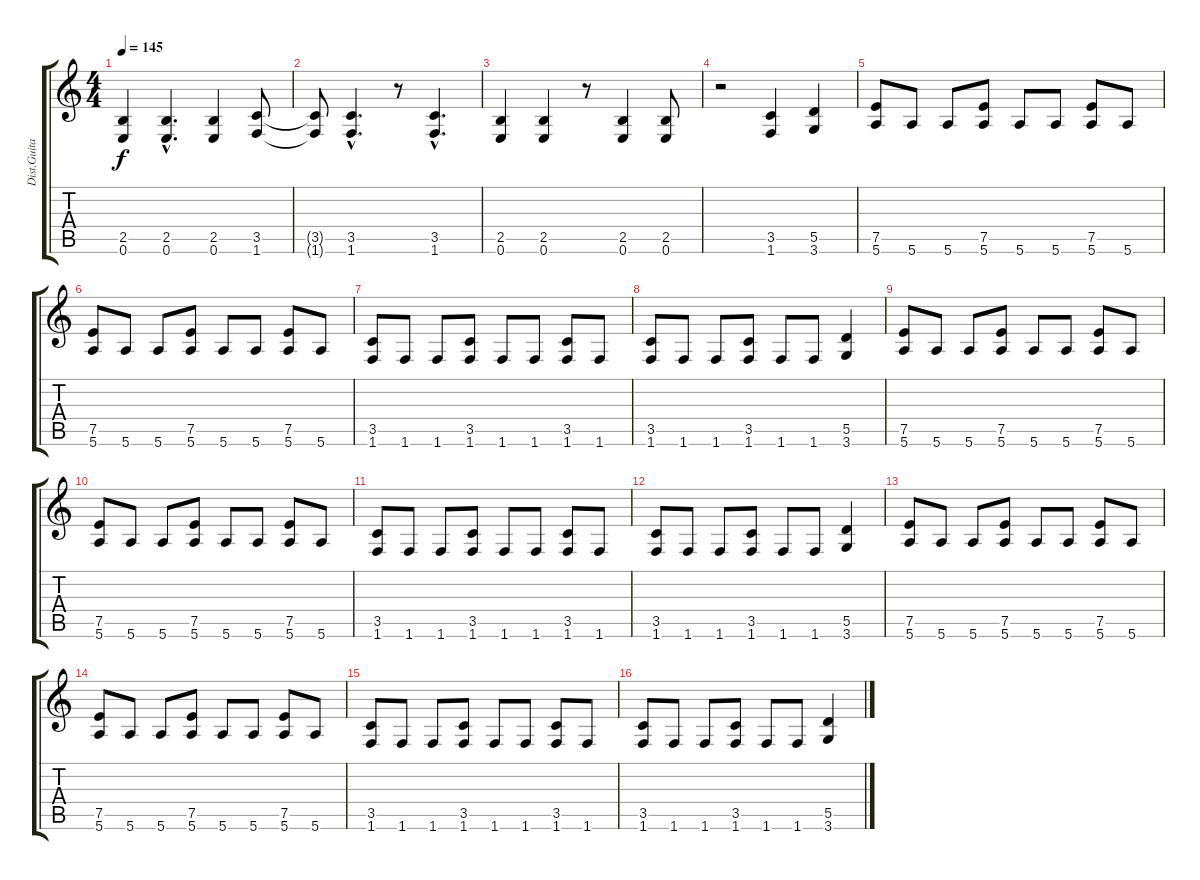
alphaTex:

\track ("Dist.Guitar" "Dist.Guita") {instrument distortionguitar}
\staff {score tabs}
\tuning (E4 B3 G3 D3 A2 E2) {hide}
\ts (4 4)
\tempo 145
\clef g2
\ks c
(2.5 0.6).4{dy f} (2.5{hac} 0.6{hac}).4{d} (2.5 0.6).4 (3.5 1.6).8 |
(3.5{t} 1.6{t}).8 (3.5{hac} 1.6{hac}).4{d} r.8 (3.5{hac} 1.6{hac}).4{d} |
(2.5 0.6).4 (2.5 0.6).4 r.8 (2.5 0.6).4 (2.5 0.6).8 |
r.2 (3.5 1.6).4 (5.5 3.6).4 |
(7.5 5.6).8 5.6.8 5.6.8 (7.5 5.6).8 5.6.8 5.6.8 (7.5 5.6).8 5.6.8 |
(7.5 5.6).8 5.6.8 5.6.8 (7.5 5.6).8 5.6.8 5.6.8 (7.5 5.6).8 5.6.8 |
(3.5 1.6).8 1.6.8 1.6.8 (3.5 1.6).8 1.6.8 1.6.8 (3.5 1.6).8 1.6.8 |
(3.5 1.6).8 1.6.8 1.6.8 (3.5 1.6).8 1.6.8 1.6.8 (5.5 3.6).4 |
(7.5 5.6).8 5.6.8 5.6.8 (7.5 5.6).8 5.6.8 5.6.8 (7.5 5.6).8 5.6.8 |
(7.5 5.6).8 5.6.8 5.6.8 (7.5 5.6).8 5.6.8 5.6.8 (7.5 5.6).8 5.6.8 |
(3.5 1.6).8 1.6.8 1.6.8 (3.5 1.6).8 1.6.8 1.6.8 (3.5 1.6).8 1.6.8 |
(3.5 1.6).8 1.6.8 1.6.8 (3.5 1.6).8 1.6.8 1.6.8 (5.5 3.6).4 |
(7.5 5.6).8 5.6.8 5.6.8 (7.5 5.6).8 5.6.8 5.6.8 (7.5 5.6).8 5.6.8 |
(7.5 5.6).8 5.6.8 5.6.8 (7.5 5.6).8 5.6.8 5.6.8 (7.5 5.6).8 5.6.8 |
(3.5 1.6).8 1.6.8 1.6.8 (3.5 1.6).8 1.6.8 1.6.8 (3.5 1.6).8 1.6.8 |
(3.5 1.6).8 1.6.8 1.6.8 (3.5 1.6).8 1.6.8 1.6.8 (5.5 3.6).4
